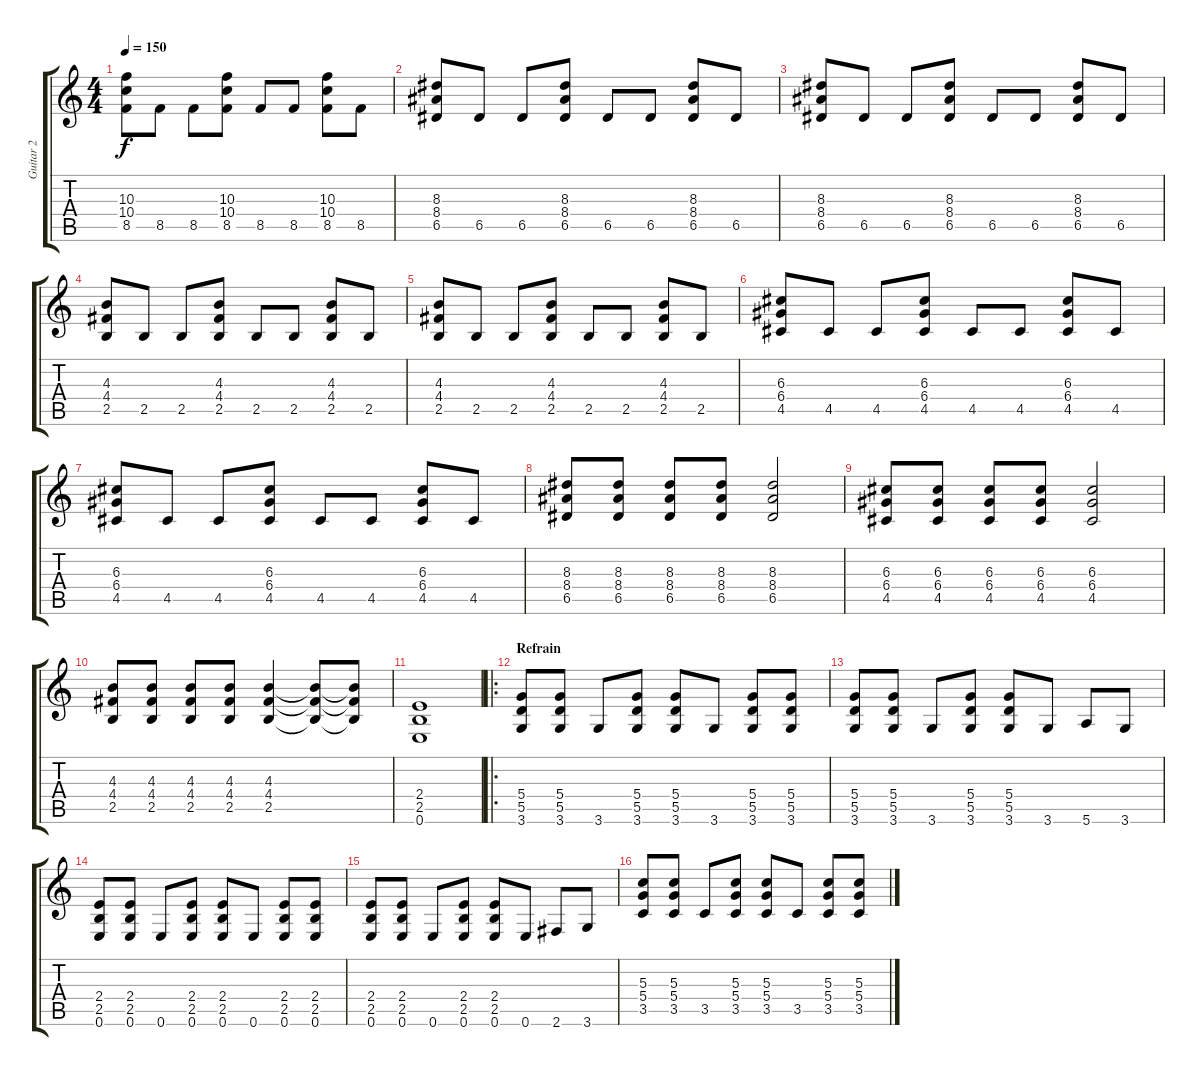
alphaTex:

\track ("Guitar 2" "Guitar 2") {instrument distortionguitar}
\staff {score tabs}
\tuning (E4 B3 G3 D3 A2 E2) {hide}
\ts (4 4)
\tempo 150
\clef g2
\ks c
(10.3 10.4 8.5).8{dy f volume 16} 8.5.8 8.5.8 (10.3 10.4 8.5).8 8.5.8 8.5.8 (10.3 10.4 8.5).8 8.5.8 |
(8.3 8.4 6.5).8 6.5.8 6.5.8 (8.3 8.4 6.5).8 6.5.8 6.5.8 (8.3 8.4 6.5).8 6.5.8 |
(8.3 8.4 6.5).8 6.5.8 6.5.8 (8.3 8.4 6.5).8 6.5.8 6.5.8 (8.3 8.4 6.5).8 6.5.8 |
(4.3 4.4 2.5).8 2.5.8 2.5.8 (4.3 4.4 2.5).8 2.5.8 2.5.8 (4.3 4.4 2.5).8 2.5.8 |
(4.3 4.4 2.5).8 2.5.8 2.5.8 (4.3 4.4 2.5).8 2.5.8 2.5.8 (4.3 4.4 2.5).8 2.5.8 |
(6.3 6.4 4.5).8 4.5.8 4.5.8 (6.3 6.4 4.5).8 4.5.8 4.5.8 (6.3 6.4 4.5).8 4.5.8 |
(6.3 6.4 4.5).8 4.5.8 4.5.8 (6.3 6.4 4.5).8 4.5.8 4.5.8 (6.3 6.4 4.5).8 4.5.8 |
(8.3 8.4 6.5).8 (8.3 8.4 6.5).8 (8.3 8.4 6.5).8 (8.3 8.4 6.5).8 (8.3 8.4 6.5).2 |
(6.3 6.4 4.5).8 (6.3 6.4 4.5).8 (6.3 6.4 4.5).8 (6.3 6.4 4.5).8 (6.3 6.4 4.5).2 |
(4.3 4.4 2.5).8 (4.3 4.4 2.5).8 (4.3 4.4 2.5).8 (4.3 4.4 2.5).8 (4.3 4.4 2.5).4 (4.3{t} 4.4{t} 2.5{t}).8 (4.3{t} 4.4{t} 2.5{t}).8 |
(2.4 2.5 0.6).1 |
\ro
\section ("" "Refrain ")
(5.4 5.5 3.6).8 (5.4 5.5 3.6).8 3.6.8 (5.4 5.5 3.6).8 (5.4 5.5 3.6).8 3.6.8 (5.4 5.5 3.6).8 (5.4 5.5 3.6).8 |
(5.4 5.5 3.6).8 (5.4 5.5 3.6).8 3.6.8 (5.4 5.5 3.6).8 (5.4 5.5 3.6).8 3.6.8 5.6.8 3.6.8 |
(2.4 2.5 0.6).8 (2.4 2.5 0.6).8 0.6.8 (2.4 2.5 0.6).8 (2.4 2.5 0.6).8 0.6.8 (2.4 2.5 0.6).8 (2.4 2.5 0.6).8 |
(2.4 2.5 0.6).8 (2.4 2.5 0.6).8 0.6.8 (2.4 2.5 0.6).8 (2.4 2.5 0.6).8 0.6.8 2.6.8 3.6.8 |
(5.3 5.4 3.5).8 (5.3 5.4 3.5).8 3.5.8 (5.3 5.4 3.5).8 (5.3 5.4 3.5).8 3.5.8 (5.3 5.4 3.5).8 (5.3 5.4 3.5).8
